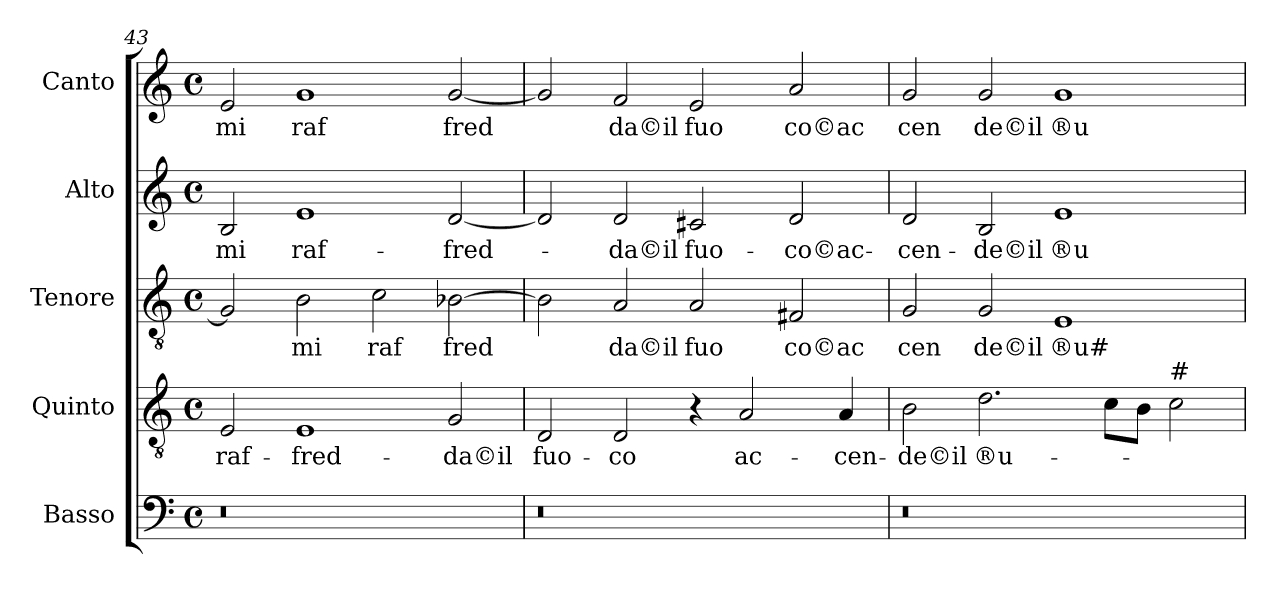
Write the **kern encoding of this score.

**kern	**kern	**text	**kern	**text	**kern	**text	**kern	**text
*part5	*part4	*part4	*part3	*part3	*part2	*part2	*part1	*part1
*staff5	*staff4	*staff4	*staff3	*staff3	*staff2	*staff2	*staff1	*staff1
*I"Basso	*I"Quinto	*	*I"Tenore	*	*I"Alto	*	*I"Canto	*
*clefF4	*clefGv2	*	*clefGv2	*	*clefG2	*	*clefG2	*
*k[]	*	*	*	*	*	*	*	*
*C:	*	*	*	*	*	*	*	*
*M4/4	*M4/4	*	*M4/4	*	*M4/4	*	*M4/4	*
*met(c)	*met(c)	*	*met(c)	*	*met(c)	*	*met(c)	*
=43	=43	=43	=43	=43	=43	=43	=43	=43
!	!	!LO:LY:b:cj	!	!	!	!LO:LY:b:cj	!	!LO:LY:b:cj
0r	2E/	raf-	2G/]	.	2B/	mi	2e/	mi
!	!	!LO:LY:b:cj	!	!LO:LY:b:cj	!	!LO:LY:b:cj	!	!LO:LY:b:cj
.	1E	-fred-	2B\	mi	1e	raf-	1g	raf
!	!	!	!	!LO:LY:b:cj	!	!	!	!
.	.	.	2c\	raf	.	.	.	.
!	!	!LO:LY:b:cj	!	!LO:LY:b	!	!LO:LY:b	!	!LO:LY:b
.	2G/	-da©il	[>2B-X\	fred	[<2d/	-fred-	[<2g/	fred
=44	=44	=44	=44	=44	=44	=44	=44	=44
!	!	!LO:LY:b:cj	!	!	!	!	!	!
0r	2D/	fuo-	2B-\]	.	2d/]	.	2g/]	.
!	!	!LO:LY:b:cj	!	!LO:LY:b:cj	!	!LO:LY:b:cj	!	!LO:LY:b:cj
.	2D/	-co	2A/	da©il	2d/	-da©il	2f/	da©il
!	!	!	!	!LO:LY:b:cj	!	!LO:LY:b:cj	!	!LO:LY:b:cj
.	4r	.	2A/	fuo	2c#X/	fuo-	2e/	fuo
!	!	!LO:LY:b:cj	!	!	!	!	!	!
.	2A/	ac-	.	.	.	.	.	.
!	!	!	!	!LO:LY:b:cj	!	!LO:LY:b:cj	!	!LO:LY:b:cj
.	.	.	2F#X/	co©ac	2d/	-co©ac-	2a/	co©ac
!	!	!LO:LY:b:cj	!	!	!	!	!	!
.	4A/	-cen-	.	.	.	.	.	.
=45	=45	=45	=45	=45	=45	=45	=45	=45
!	!	!LO:LY:b:cj	!	!LO:LY:b:cj	!	!LO:LY:b:cj	!	!LO:LY:b:cj
0r	2B\	-de©il	2G/	cen	2d/	-cen-	2g/	cen
!	!	!LO:LY:b	!	!LO:LY:b:cj	!	!LO:LY:b:cj	!	!LO:LY:b:cj
.	2.d\	®u-	2G/	de©il	2B/	-de©il	2g/	de©il
!	!	!	!	!LO:LY:b:cj	!	!LO:LY:b:cj	!	!LO:LY:b:cj
.	.	.	1E	®u#	1e	®u-	1g	®u
.	8c\L	.	.	.	.	.	.	.
.	8B\J	.	.	.	.	.	.	.
!	!LO:TX:a:t=#	!	!	!	!	!	!	!
.	2c\	.	.	.	.	.	.	.
=	=	=	=	=	=	=	=	=
*-	*-	*-	*-	*-	*-	*-	*-	*-
